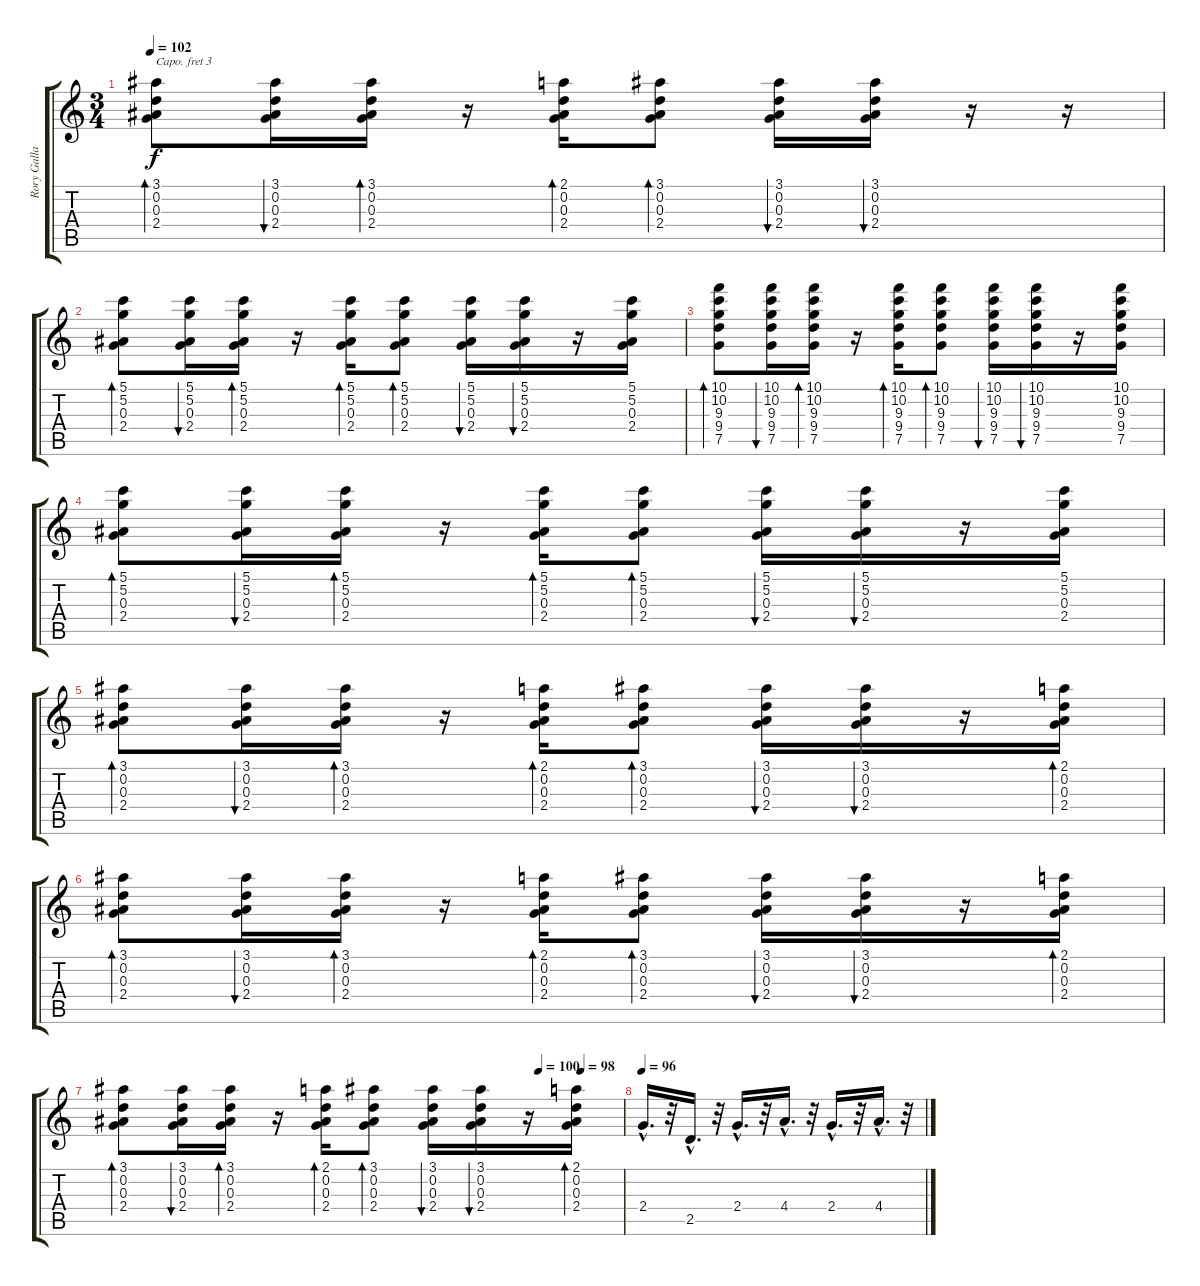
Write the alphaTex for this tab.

\track ("Rory Gallagher Solo" "Rory Galla") {instrument acousticguitarnylon}
\staff {score tabs}
\capo 3
\tuning (E4 B3 G3 D3 A2 E2) {hide}
\ts (3 4)
\tempo 102
\clef g2
\ks c
(3.1 0.2 0.3 2.4).8{bd 60 dy f} (3.1 0.2 0.3 2.4).16{bu 30} (3.1 0.2 0.3 2.4).16{bd 30} r.16 (2.1 0.2 0.3 2.4).16{bd 30} (3.1 0.2 0.3 2.4).8{bd 30} (3.1 0.2 0.3 2.4).16{bu 30} (3.1 0.2 0.3 2.4).16{bu 30} r.16 r.16 |
(5.1 5.2 0.3 2.4).8{bd 60} (5.1 5.2 0.3 2.4).16{bu 30} (5.1 5.2 0.3 2.4).16{bd 30} r.16 (5.1 5.2 0.3 2.4).16{bd 30} (5.1 5.2 0.3 2.4).8{bd 30} (5.1 5.2 0.3 2.4).16{bu 30} (5.1 5.2 0.3 2.4).16{bu 30} r.16 (5.1 5.2 0.3 2.4).16 |
(10.1 10.2 9.3 9.4 7.5).8{bd 60} (10.1 10.2 9.3 9.4 7.5).16{bu 30} (10.1 10.2 9.3 9.4 7.5).16{bd 30} r.16 (10.1 10.2 9.3 9.4 7.5).16{bd 30} (10.1 10.2 9.3 9.4 7.5).8{bd 30} (10.1 10.2 9.3 9.4 7.5).16{bu 30} (10.1 10.2 9.3 9.4 7.5).16{bu 30} r.16 (10.1 10.2 9.3 9.4 7.5).16 |
(5.1 5.2 0.3 2.4).8{bd 60} (5.1 5.2 0.3 2.4).16{bu 30} (5.1 5.2 0.3 2.4).16{bd 30} r.16 (5.1 5.2 0.3 2.4).16{bd 30} (5.1 5.2 0.3 2.4).8{bd 30} (5.1 5.2 0.3 2.4).16{bu 30} (5.1 5.2 0.3 2.4).16{bu 30} r.16 (5.1 5.2 0.3 2.4).16 |
(3.1 0.2 0.3 2.4).8{bd 60} (3.1 0.2 0.3 2.4).16{bu 30} (3.1 0.2 0.3 2.4).16{bd 30} r.16 (2.1 0.2 0.3 2.4).16{bd 30} (3.1 0.2 0.3 2.4).8{bd 30} (3.1 0.2 0.3 2.4).16{bu 30} (3.1 0.2 0.3 2.4).16{bu 30} r.16 (2.1 0.2 0.3 2.4).16{bd 30} |
(3.1 0.2 0.3 2.4).8{bd 60} (3.1 0.2 0.3 2.4).16{bu 30} (3.1 0.2 0.3 2.4).16{bd 30} r.16 (2.1 0.2 0.3 2.4).16{bd 30} (3.1 0.2 0.3 2.4).8{bd 30} (3.1 0.2 0.3 2.4).16{bu 30} (3.1 0.2 0.3 2.4).16{bu 30} r.16 (2.1 0.2 0.3 2.4).16{bd 30} |
\tempo (100 0.8333333333333334)
\tempo (98 0.9166666666666666)
(3.1 0.2 0.3 2.4).8{bd 60} (3.1 0.2 0.3 2.4).16{bu 30} (3.1 0.2 0.3 2.4).16{bd 30} r.16 (2.1 0.2 0.3 2.4).16{bd 30} (3.1 0.2 0.3 2.4).8{bd 30} (3.1 0.2 0.3 2.4).16{bu 30} (3.1 0.2 0.3 2.4).16{bu 30} r.16 (2.1 0.2 0.3 2.4).16{bd 30} |
\tempo 96
2.4{hac}.16{d volume 15} r.32 2.5{hac}.16{d} r.32 2.4{hac}.16{d} r.32 4.4{hac}.16{d} r.32 2.4{hac}.16{d} r.32 4.4{hac}.16{d} r.32
